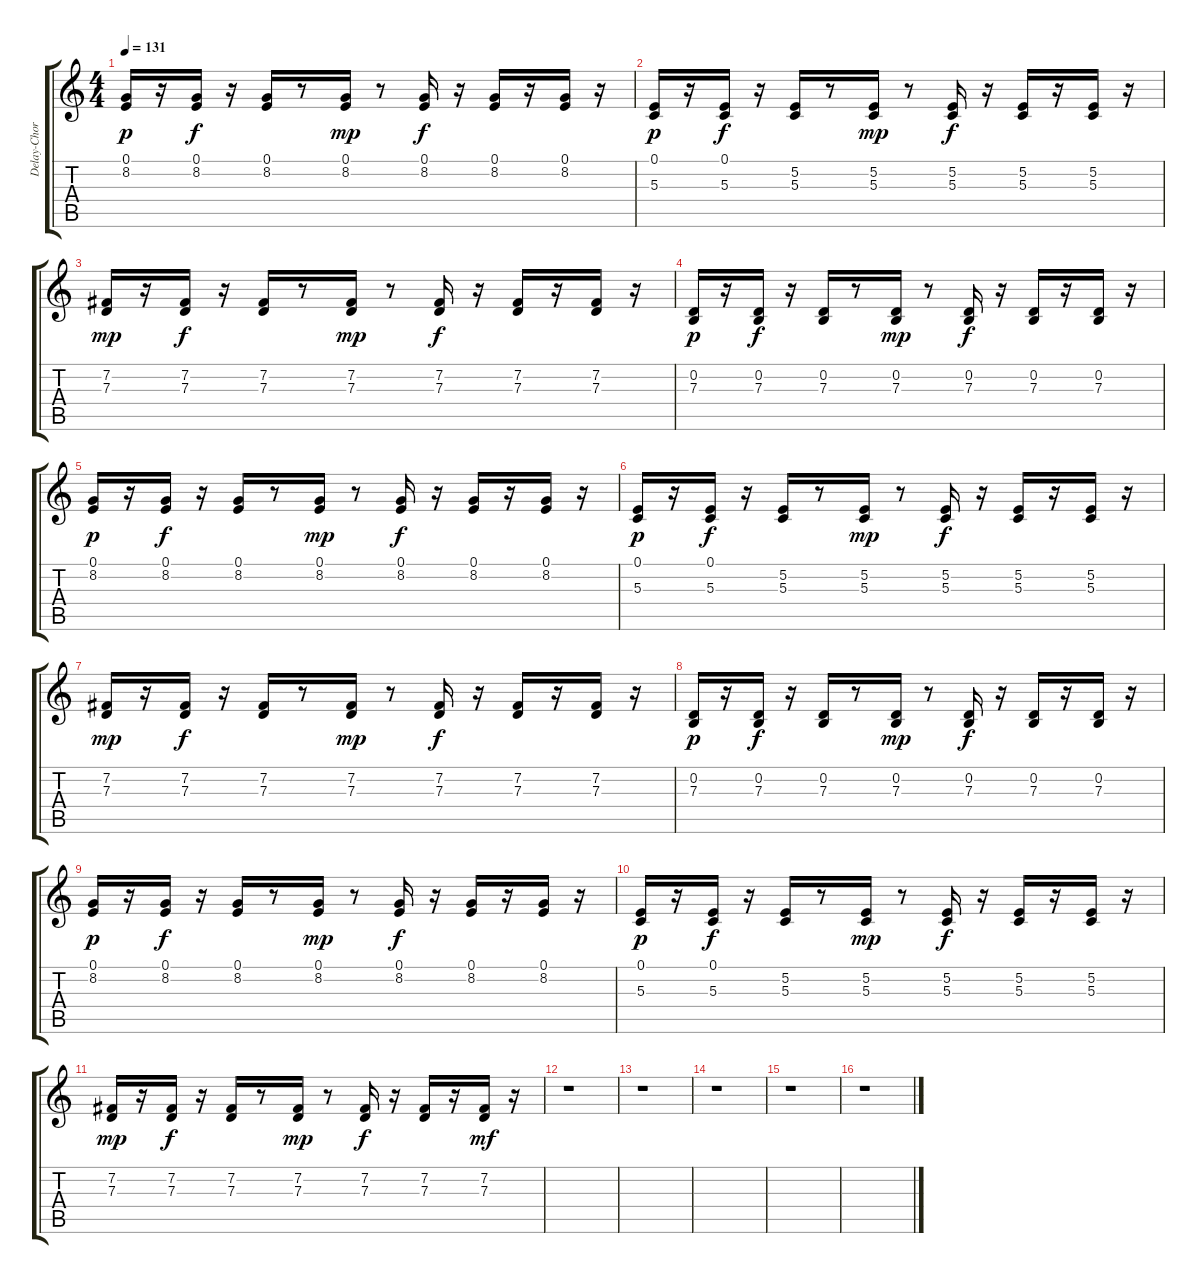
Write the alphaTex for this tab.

\track ("Delay-Chord" "Delay-Chor") {instrument electricpiano2}
\staff {score tabs}
\tuning (E4 B3 G3 D3 A2 E2) {hide}
\ts (4 4)
\tempo 131
\clef g2
\ks c
(0.1 8.2).16{dy p} r.16 (0.1 8.2).16{dy f} r.16 (0.1 8.2).16 r.8 (0.1 8.2).16{dy mp} r.8 (0.1 8.2).16{dy f} r.16 (0.1 8.2).16 r.16 (0.1 8.2).16 r.16 |
(0.1 5.3).16{dy p} r.16 (0.1 5.3).16{dy f} r.16 (5.2 5.3).16 r.8 (5.2 5.3).16{dy mp} r.8 (5.2 5.3).16{dy f} r.16 (5.2 5.3).16 r.16 (5.2 5.3).16 r.16 |
(7.2 7.3).16{dy mp} r.16 (7.2 7.3).16{dy f} r.16 (7.2 7.3).16 r.8 (7.2 7.3).16{dy mp} r.8 (7.2 7.3).16{dy f} r.16 (7.2 7.3).16 r.16 (7.2 7.3).16 r.16 |
(0.2 7.3).16{dy p} r.16 (0.2 7.3).16{dy f} r.16 (0.2 7.3).16 r.8 (0.2 7.3).16{dy mp} r.8 (0.2 7.3).16{dy f} r.16 (0.2 7.3).16 r.16 (0.2 7.3).16 r.16 |
(0.1 8.2).16{dy p} r.16 (0.1 8.2).16{dy f} r.16 (0.1 8.2).16 r.8 (0.1 8.2).16{dy mp} r.8 (0.1 8.2).16{dy f} r.16 (0.1 8.2).16 r.16 (0.1 8.2).16 r.16 |
(0.1 5.3).16{dy p} r.16 (0.1 5.3).16{dy f} r.16 (5.2 5.3).16 r.8 (5.2 5.3).16{dy mp} r.8 (5.2 5.3).16{dy f} r.16 (5.2 5.3).16 r.16 (5.2 5.3).16 r.16 |
(7.2 7.3).16{dy mp} r.16 (7.2 7.3).16{dy f} r.16 (7.2 7.3).16 r.8 (7.2 7.3).16{dy mp} r.8 (7.2 7.3).16{dy f} r.16 (7.2 7.3).16 r.16 (7.2 7.3).16 r.16 |
(0.2 7.3).16{dy p} r.16 (0.2 7.3).16{dy f} r.16 (0.2 7.3).16 r.8 (0.2 7.3).16{dy mp} r.8 (0.2 7.3).16{dy f} r.16 (0.2 7.3).16 r.16 (0.2 7.3).16 r.16 |
(0.1 8.2).16{dy p} r.16 (0.1 8.2).16{dy f} r.16 (0.1 8.2).16 r.8 (0.1 8.2).16{dy mp} r.8 (0.1 8.2).16{dy f} r.16 (0.1 8.2).16 r.16 (0.1 8.2).16 r.16 |
(0.1 5.3).16{dy p} r.16 (0.1 5.3).16{dy f} r.16 (5.2 5.3).16 r.8 (5.2 5.3).16{dy mp} r.8 (5.2 5.3).16{dy f} r.16 (5.2 5.3).16 r.16 (5.2 5.3).16 r.16 |
(7.2 7.3).16{dy mp} r.16 (7.2 7.3).16{dy f} r.16 (7.2 7.3).16 r.8 (7.2 7.3).16{dy mp} r.8 (7.2 7.3).16{dy f} r.16 (7.2 7.3).16 r.16 (7.2 7.3).16{dy mf} r.16 |
r.1 |
r.1 |
r.1 |
r.1 |
r.1
